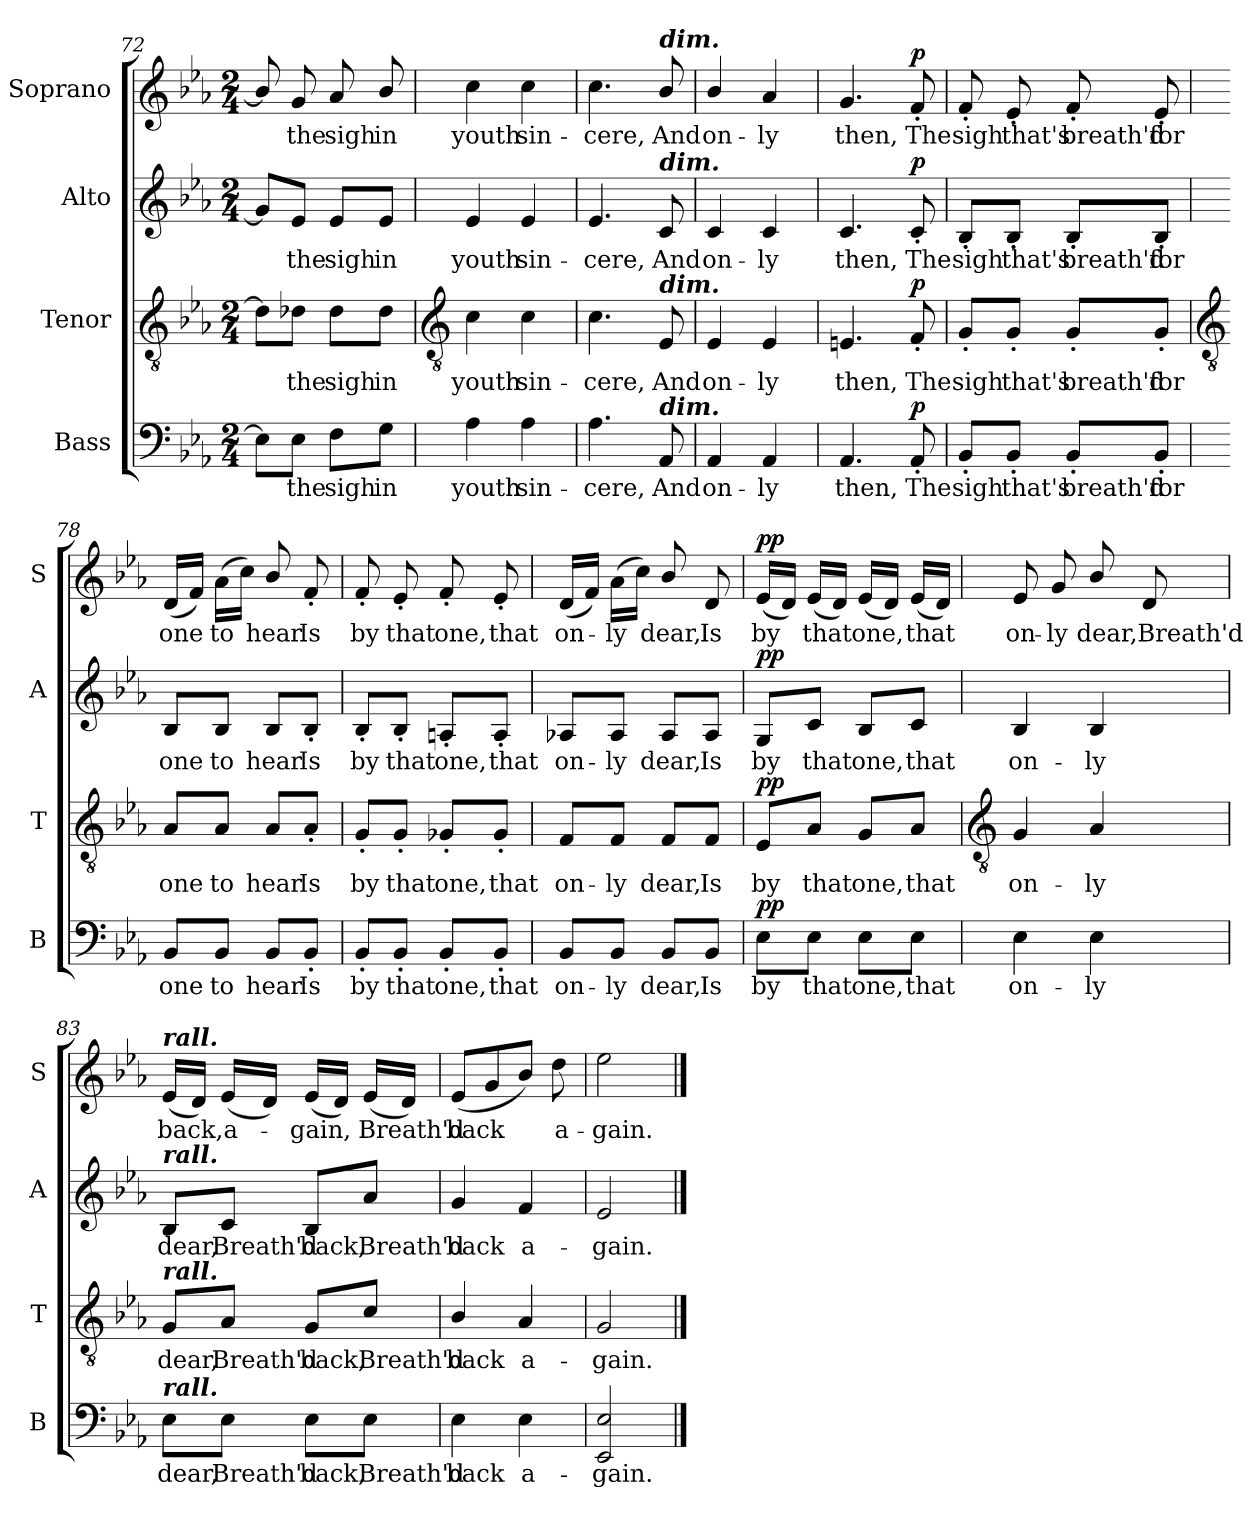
**kern	**text	**dynam	**kern	**text	**dynam	**kern	**text	**dynam	**kern	**text	**dynam
*part4	*part4	*part4	*part3	*part3	*part3	*part2	*part2	*part2	*part1	*part1	*part1
*staff4	*staff4	*staff4	*staff3	*staff3	*staff3	*staff2	*staff2	*staff2	*staff1	*staff1	*staff1
*I"Bass	*	*	*I"Tenor	*	*	*I"Alto	*	*	*I"Soprano	*	*
*I'B	*	*	*I'T	*	*	*I'A	*	*	*I'S	*	*
*clefF4	*	*	*clefGv2	*	*	*clefG2	*	*	*clefG2	*	*
*k[b-e-a-]	*	*	*k[b-e-a-]	*	*	*k[b-e-a-]	*	*	*k[b-e-a-]	*	*
*E-:	*	*	*E-:	*	*	*E-:	*	*	*E-:	*	*
*M2/4	*	*	*M2/4	*	*	*M2/4	*	*	*M2/4	*	*
=72	=72	=72	=72	=72	=72	=72	=72	=72	=72	=72	=72
8E-\L]	.	.	8d-\L]	.	.	8g/L]	.	.	8b-/]	.	.
!	!LO:LY:b	!	!	!LO:LY:b	!	!	!LO:LY:b	!	!	!LO:LY:b	!
8E-\J	the	.	8d-\J	the	.	8e-/J	the	.	8g/	the	.
!	!LO:LY:b	!	!	!LO:LY:b	!	!	!LO:LY:b	!	!	!LO:LY:b	!
8F\L	sigh	.	8d-\L	sigh	.	8e-/L	sigh	.	8a-	sigh	.
!	!LO:LY:b	!	!	!LO:LY:b	!	!	!LO:LY:b	!	!	!LO:LY:b	!
8G\J	in	.	8d-\J	in	.	8e-/J	in	.	8b-/	in	.
!!LO:LB:g=z
=73	=73	=73	=73	=73	=73	=73	=73	=73	=73	=73	=73
*	*	*	*clefGv2	*	*	*	*	*	*	*	*
!	!LO:LY:b	!	!	!LO:LY:b	!	!	!LO:LY:b	!	!	!LO:LY:b	!
4A-	youth	.	4c	youth	.	4e-	youth	.	4cc	youth	.
!	!LO:LY:b	!	!	!LO:LY:b	!	!	!LO:LY:b	!	!	!LO:LY:b	!
4A-	sin-	.	4c	sin-	.	4e-	sin-	.	4cc	sin-	.
=74	=74	=74	=74	=74	=74	=74	=74	=74	=74	=74	=74
!	!LO:LY:b	!	!	!LO:LY:b	!	!	!LO:LY:b	!	!	!LO:LY:b	!
4.A-	-cere,	.	4.c	-cere,	.	4.e-	-cere,	.	4.cc	-cere,	.
!	!	!	!	!	!	!	!	!	!LO:TX:a:Bi:t=dim.	!	!
!	!	!	!	!	!	!LO:TX:a:Bi:t=dim.	!	!	!	!	!
!	!	!	!LO:TX:a:Bi:t=dim.	!	!	!	!	!	!	!	!
!LO:TX:a:Bi:t=dim.	!	!	!	!	!	!	!	!	!	!	!
!	!LO:LY:b	!	!	!LO:LY:b	!	!	!LO:LY:b	!	!	!LO:LY:b	!
8AA-	And	.	8E-	And	.	8c	And	.	8b-/	And	.
=75	=75	=75	=75	=75	=75	=75	=75	=75	=75	=75	=75
!	!LO:LY:b	!	!	!LO:LY:b	!	!	!LO:LY:b	!	!	!LO:LY:b	!
4AA-	on-	.	4E-	on-	.	4c	on-	.	4b-/	on-	.
!	!LO:LY:b	!	!	!LO:LY:b	!	!	!LO:LY:b	!	!	!LO:LY:b	!
4AA-	-ly	.	4E-	-ly	.	4c	-ly	.	4a-	-ly	.
=76	=76	=76	=76	=76	=76	=76	=76	=76	=76	=76	=76
!	!LO:LY:b	!	!	!LO:LY:b	!	!	!LO:LY:b	!	!	!LO:LY:b	!
4.AA-	then,	.	4.En	then,	.	4.c	then,	.	4.g	then,	.
!	!LO:LY:b	!LO:DY:b	!	!LO:LY:b	!LO:DY:b	!	!LO:LY:b	!LO:DY:b	!	!LO:LY:b	!LO:DY:b
8AA-'	The	p	8F'	The	p	8c'	The	p	8f'	The	p
=77	=77	=77	=77	=77	=77	=77	=77	=77	=77	=77	=77
!	!LO:LY:b	!	!	!LO:LY:b	!	!	!LO:LY:b	!	!	!LO:LY:b	!
8BB-'/L	sigh	.	8G'/L	sigh	.	8B-'/L	sigh	.	8f'	sigh	.
!	!LO:LY:b	!	!	!LO:LY:b	!	!	!LO:LY:b	!	!	!LO:LY:b	!
8BB-'/J	that's	.	8G'/J	that's	.	8B-'/J	that's	.	8e-'	that's	.
!	!LO:LY:b	!	!	!LO:LY:b	!	!	!LO:LY:b	!	!	!LO:LY:b	!
8BB-'/L	breath'd	.	8G'/L	breath'd	.	8B-'/L	breath'd	.	8f'	breath'd	.
!	!LO:LY:b	!	!	!LO:LY:b	!	!	!LO:LY:b	!	!	!LO:LY:b	!
8BB-'/J	for	.	8G'/J	for	.	8B-'/J	for	.	8e-'	for	.
!!LO:LB:g=z
=78	=78	=78	=78	=78	=78	=78	=78	=78	=78	=78	=78
*	*	*	*clefGv2	*	*	*	*	*	*	*	*
!	!LO:LY:b	!	!	!LO:LY:b	!	!	!LO:LY:b	!	!	!LO:LY:b	!
8BB-/L	one	.	8A-/L	one	.	8B-/L	one	.	(<16dLL	one	.
.	.	.	.	.	.	.	.	.	16fJJ)	.	.
!	!LO:LY:b	!	!	!LO:LY:b	!	!	!LO:LY:b	!	!	!LO:LY:b	!
8BB-/J	to	.	8A-/J	to	.	8B-/J	to	.	(>16a-LL	to	.
.	.	.	.	.	.	.	.	.	16ccJJ)	.	.
!	!LO:LY:b	!	!	!LO:LY:b	!	!	!LO:LY:b	!	!	!LO:LY:b	!
8BB-/L	hear	.	8A-/L	hear	.	8B-/L	hear	.	8b-/	hear	.
!	!LO:LY:b	!	!	!LO:LY:b	!	!	!LO:LY:b	!	!	!LO:LY:b	!
8BB-'/J	Is	.	8A-'/J	Is	.	8B-'/J	Is	.	8f'	Is	.
=79	=79	=79	=79	=79	=79	=79	=79	=79	=79	=79	=79
!	!LO:LY:b	!	!	!LO:LY:b	!	!	!LO:LY:b	!	!	!LO:LY:b	!
8BB-'/L	by	.	8G'/L	by	.	8B-'/L	by	.	8f'	by	.
!	!LO:LY:b	!	!	!LO:LY:b	!	!	!LO:LY:b	!	!	!LO:LY:b	!
8BB-'/J	that	.	8G'/J	that	.	8B-'/J	that	.	8e-'	that	.
!	!LO:LY:b	!	!	!LO:LY:b	!	!	!LO:LY:b	!	!	!LO:LY:b	!
8BB-'/L	one,	.	8G-X'/L	one,	.	8An'/L	one,	.	8f'	one,	.
!	!LO:LY:b	!	!	!LO:LY:b	!	!	!LO:LY:b	!	!	!LO:LY:b	!
8BB-'/J	that	.	8G-'/J	that	.	8A'/J	that	.	8e-'	that	.
=80	=80	=80	=80	=80	=80	=80	=80	=80	=80	=80	=80
!	!LO:LY:b	!	!	!LO:LY:b	!	!	!LO:LY:b	!	!	!LO:LY:b	!
8BB-/L	on-	.	8F/L	on-	.	8A-X/L	on-	.	(<16dLL	on-	.
.	.	.	.	.	.	.	.	.	16fJJ)	.	.
!	!LO:LY:b	!	!	!LO:LY:b	!	!	!LO:LY:b	!	!	!LO:LY:b	!
8BB-/J	-ly	.	8F/J	-ly	.	8A-/J	-ly	.	(>16a-LL	ly	.
.	.	.	.	.	.	.	.	.	16ccJJ)	.	.
!	!LO:LY:b	!	!	!LO:LY:b	!	!	!LO:LY:b	!	!	!LO:LY:b	!
8BB-/L	dear,	.	8F/L	dear,	.	8A-/L	dear,	.	8b-/	dear,	.
!	!LO:LY:b	!	!	!LO:LY:b	!	!	!LO:LY:b	!	!	!LO:LY:b	!
8BB-/J	Is	.	8F/J	Is	.	8A-/J	Is	.	8d	Is	.
=81	=81	=81	=81	=81	=81	=81	=81	=81	=81	=81	=81
!	!LO:LY:b	!LO:DY:b	!	!LO:LY:b	!LO:DY:b	!	!LO:LY:b	!LO:DY:b	!	!LO:LY:b	!LO:DY:b
8E-\L	by	pp	8E-/L	by	pp	8G/L	by	pp	(<16e-LL	by	pp
.	.	.	.	.	.	.	.	.	16dJJ)	.	.
!	!LO:LY:b	!	!	!LO:LY:b	!	!	!LO:LY:b	!	!	!LO:LY:b	!
8E-\J	that	.	8A-/J	that	.	8c/J	that	.	(<16e-LL	that	.
.	.	.	.	.	.	.	.	.	16dJJ)	.	.
!	!LO:LY:b	!	!	!LO:LY:b	!	!	!LO:LY:b	!	!	!LO:LY:b	!
8E-\L	one,	.	8G/L	one,	.	8B-/L	one,	.	(<16e-LL	one,	.
.	.	.	.	.	.	.	.	.	16dJJ)	.	.
!	!LO:LY:b	!	!	!LO:LY:b	!	!	!LO:LY:b	!	!	!LO:LY:b	!
8E-\J	that	.	8A-/J	that	.	8c/J	that	.	(<16e-LL	that	.
.	.	.	.	.	.	.	.	.	16dJJ)	.	.
!!LO:LB:g=z
=82	=82	=82	=82	=82	=82	=82	=82	=82	=82	=82	=82
*	*	*	*clefGv2	*	*	*	*	*	*	*	*
!	!LO:LY:b	!	!	!LO:LY:b	!	!	!LO:LY:b	!	!	!LO:LY:b	!
4E-	on-	.	4G	on-	.	4B-	on-	.	8e-	on-	.
!	!	!	!	!	!	!	!	!	!	!LO:LY:b	!
.	.	.	.	.	.	.	.	.	8g	-ly	.
!	!LO:LY:b	!	!	!LO:LY:b	!	!	!LO:LY:b	!	!	!LO:LY:b	!
4E-	-ly	.	4A-	-ly	.	4B-	-ly	.	8b-/	dear,	.
!	!	!	!	!	!	!	!	!	!	!LO:LY:b	!
.	.	.	.	.	.	.	.	.	8d	Breath'd	.
=83	=83	=83	=83	=83	=83	=83	=83	=83	=83	=83	=83
!	!	!	!	!	!	!	!	!	!LO:TX:a:Bi:t=rall.	!	!
!	!	!	!	!	!	!LO:TX:a:Bi:t=rall.	!	!	!	!	!
!	!	!	!LO:TX:a:Bi:t=rall.	!	!	!	!	!	!	!	!
!LO:TX:a:Bi:t=rall.	!	!	!	!	!	!	!	!	!	!	!
!	!LO:LY:b	!	!	!LO:LY:b	!	!	!LO:LY:b	!	!	!LO:LY:b	!
8E-\L	dear,	.	8G/L	dear,	.	8B-/L	dear,	.	(<16e-LL	back,	.
.	.	.	.	.	.	.	.	.	16dJJ)	.	.
!	!LO:LY:b	!	!	!LO:LY:b	!	!	!LO:LY:b	!	!	!LO:LY:b	!
8E-\J	Breath'd	.	8A-/J	Breath'd	.	8c/J	Breath'd	.	(<16e-LL	a-	.
.	.	.	.	.	.	.	.	.	16dJJ)	.	.
!	!LO:LY:b	!	!	!LO:LY:b	!	!	!LO:LY:b	!	!	!LO:LY:b	!
8E-\L	back,	.	8G/L	back,	.	8B-/L	back,	.	(<16e-LL	gain,	.
.	.	.	.	.	.	.	.	.	16dJJ)	.	.
!	!LO:LY:b	!	!	!LO:LY:b	!	!	!LO:LY:b	!	!	!LO:LY:b	!
8E-\J	Breath'd	.	8c/J	Breath'd	.	8a-/J	Breath'd	.	(<16e-LL	Breath'd	.
.	.	.	.	.	.	.	.	.	16dJJ)	.	.
=84	=84	=84	=84	=84	=84	=84	=84	=84	=84	=84	=84
!	!LO:LY:b	!	!	!LO:LY:b	!	!	!LO:LY:b	!	!	!LO:LY:b	!
4E-	back	.	4B-/	back	.	4g	back	.	(<8e-L	back	.
.	.	.	.	.	.	.	.	.	8g	.	.
!	!LO:LY:b	!	!	!LO:LY:b	!	!	!LO:LY:b	!	!	!	!
4E-	a-	.	4A-	a-	.	4f	a-	.	8b-/J)	.	.
!	!	!	!	!	!	!	!	!	!	!LO:LY:b	!
.	.	.	.	.	.	.	.	.	8dd	a-	.
=85	=85	=85	=85	=85	=85	=85	=85	=85	=85	=85	=85
!	!LO:LY:b	!	!	!LO:LY:b	!	!	!LO:LY:b	!	!	!LO:LY:b	!
2EE- 2E-	-gain.	.	2G	-gain.	.	2e-	-gain.	.	2ee-	-gain.	.
==	==	==	==	==	==	==	==	==	==	==	==
*-	*-	*-	*-	*-	*-	*-	*-	*-	*-	*-	*-
